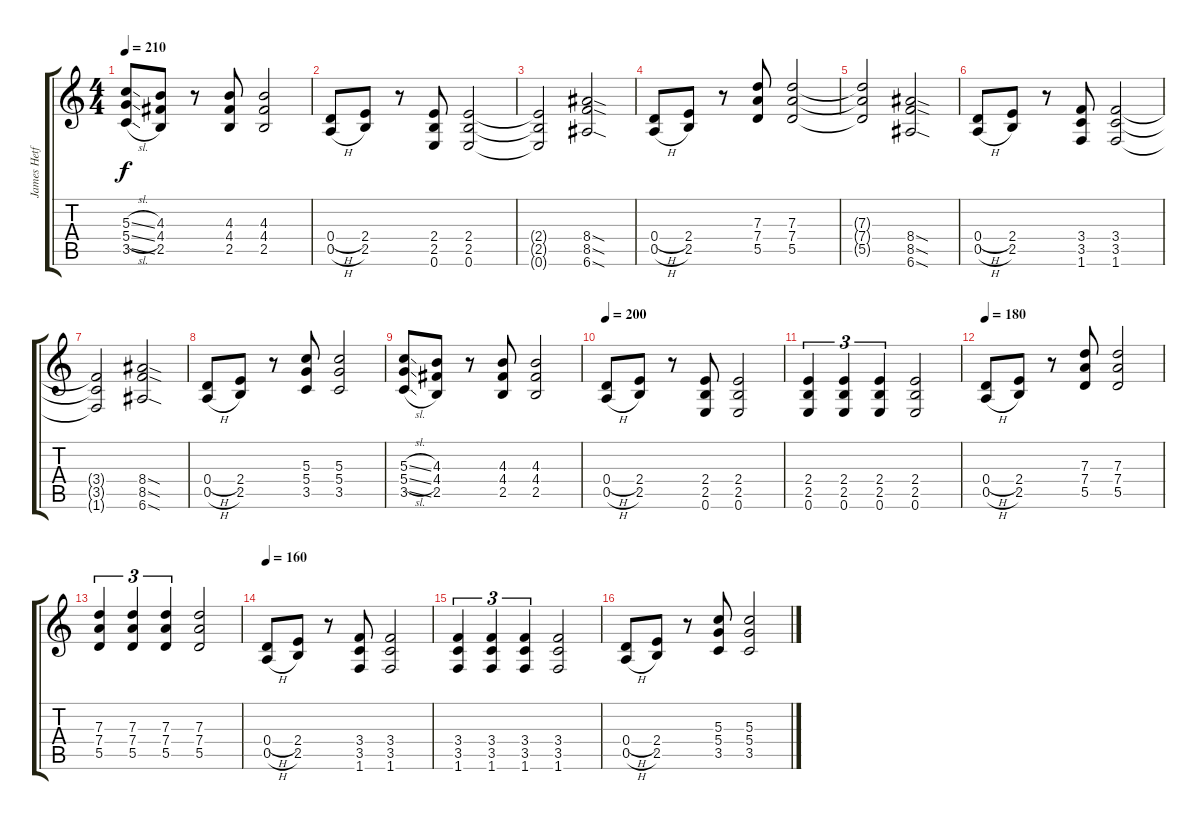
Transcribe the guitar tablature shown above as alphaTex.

\track ("James Hetfield" "James Hetf") {instrument electricguitarclean}
\staff {score tabs}
\tuning (E4 B3 G3 D3 A2 E2) {hide}
\ts (4 4)
\tempo 210
\clef g2
\ks c
(5.3{sl} 5.4{sl} 3.5{sl}).8{dy f} (4.3 4.4 2.5).8 r.8 (4.3 4.4 2.5).8 (4.3 4.4 2.5).2 |
(0.4{h} 0.5{h}).8 (2.4 2.5).8 r.8 (2.4 2.5 0.6).8 (2.4 2.5 0.6).2 |
(2.4{t} 2.5{t} 0.6{t}).2 (8.4{sod} 8.5{sod} 6.6{sod}).2 |
(0.4{h} 0.5{h}).8 (2.4 2.5).8 r.8 (7.3 7.4 5.5).8 (7.3 7.4 5.5).2 |
(7.3{t} 7.4{t} 5.5{t}).2 (8.4{sod} 8.5{sod} 6.6{sod}).2 |
(0.4{h} 0.5{h}).8 (2.4 2.5).8 r.8 (3.4 3.5 1.6).8 (3.4 3.5 1.6).2 |
(3.4{t} 3.5{t} 1.6{t}).2 (8.4{sod} 8.5{sod} 6.6{sod}).2 |
(0.4{h} 0.5{h}).8 (2.4 2.5).8 r.8 (5.3 5.4 3.5).8 (5.3 5.4 3.5).2 |
(5.3{sl} 5.4{sl} 3.5{sl}).8 (4.3 4.4 2.5).8 r.8 (4.3 4.4 2.5).8 (4.3 4.4 2.5).2 |
\tempo 200
(0.4{h} 0.5{h}).8 (2.4 2.5).8 r.8 (2.4 2.5 0.6).8 (2.4 2.5 0.6).2 |
(2.4 2.5 0.6).4{tu (3 2)} (2.4 2.5 0.6).4{tu (3 2)} (2.4 2.5 0.6).4{tu (3 2)} (2.4 2.5 0.6).2 |
\tempo 180
(0.4{h} 0.5{h}).8 (2.4 2.5).8 r.8 (7.3 7.4 5.5).8 (7.3 7.4 5.5).2 |
(7.3 7.4 5.5).4{tu (3 2)} (7.3 7.4 5.5).4{tu (3 2)} (7.3 7.4 5.5).4{tu (3 2)} (7.3 7.4 5.5).2 |
\tempo 160
(0.4{h} 0.5{h}).8 (2.4 2.5).8 r.8 (3.4 3.5 1.6).8 (3.4 3.5 1.6).2 |
(3.4 3.5 1.6).4{tu (3 2)} (3.4 3.5 1.6).4{tu (3 2)} (3.4 3.5 1.6).4{tu (3 2)} (3.4 3.5 1.6).2 |
(0.4{h} 0.5{h}).8 (2.4 2.5).8 r.8 (5.3 5.4 3.5).8 (5.3 5.4 3.5).2
